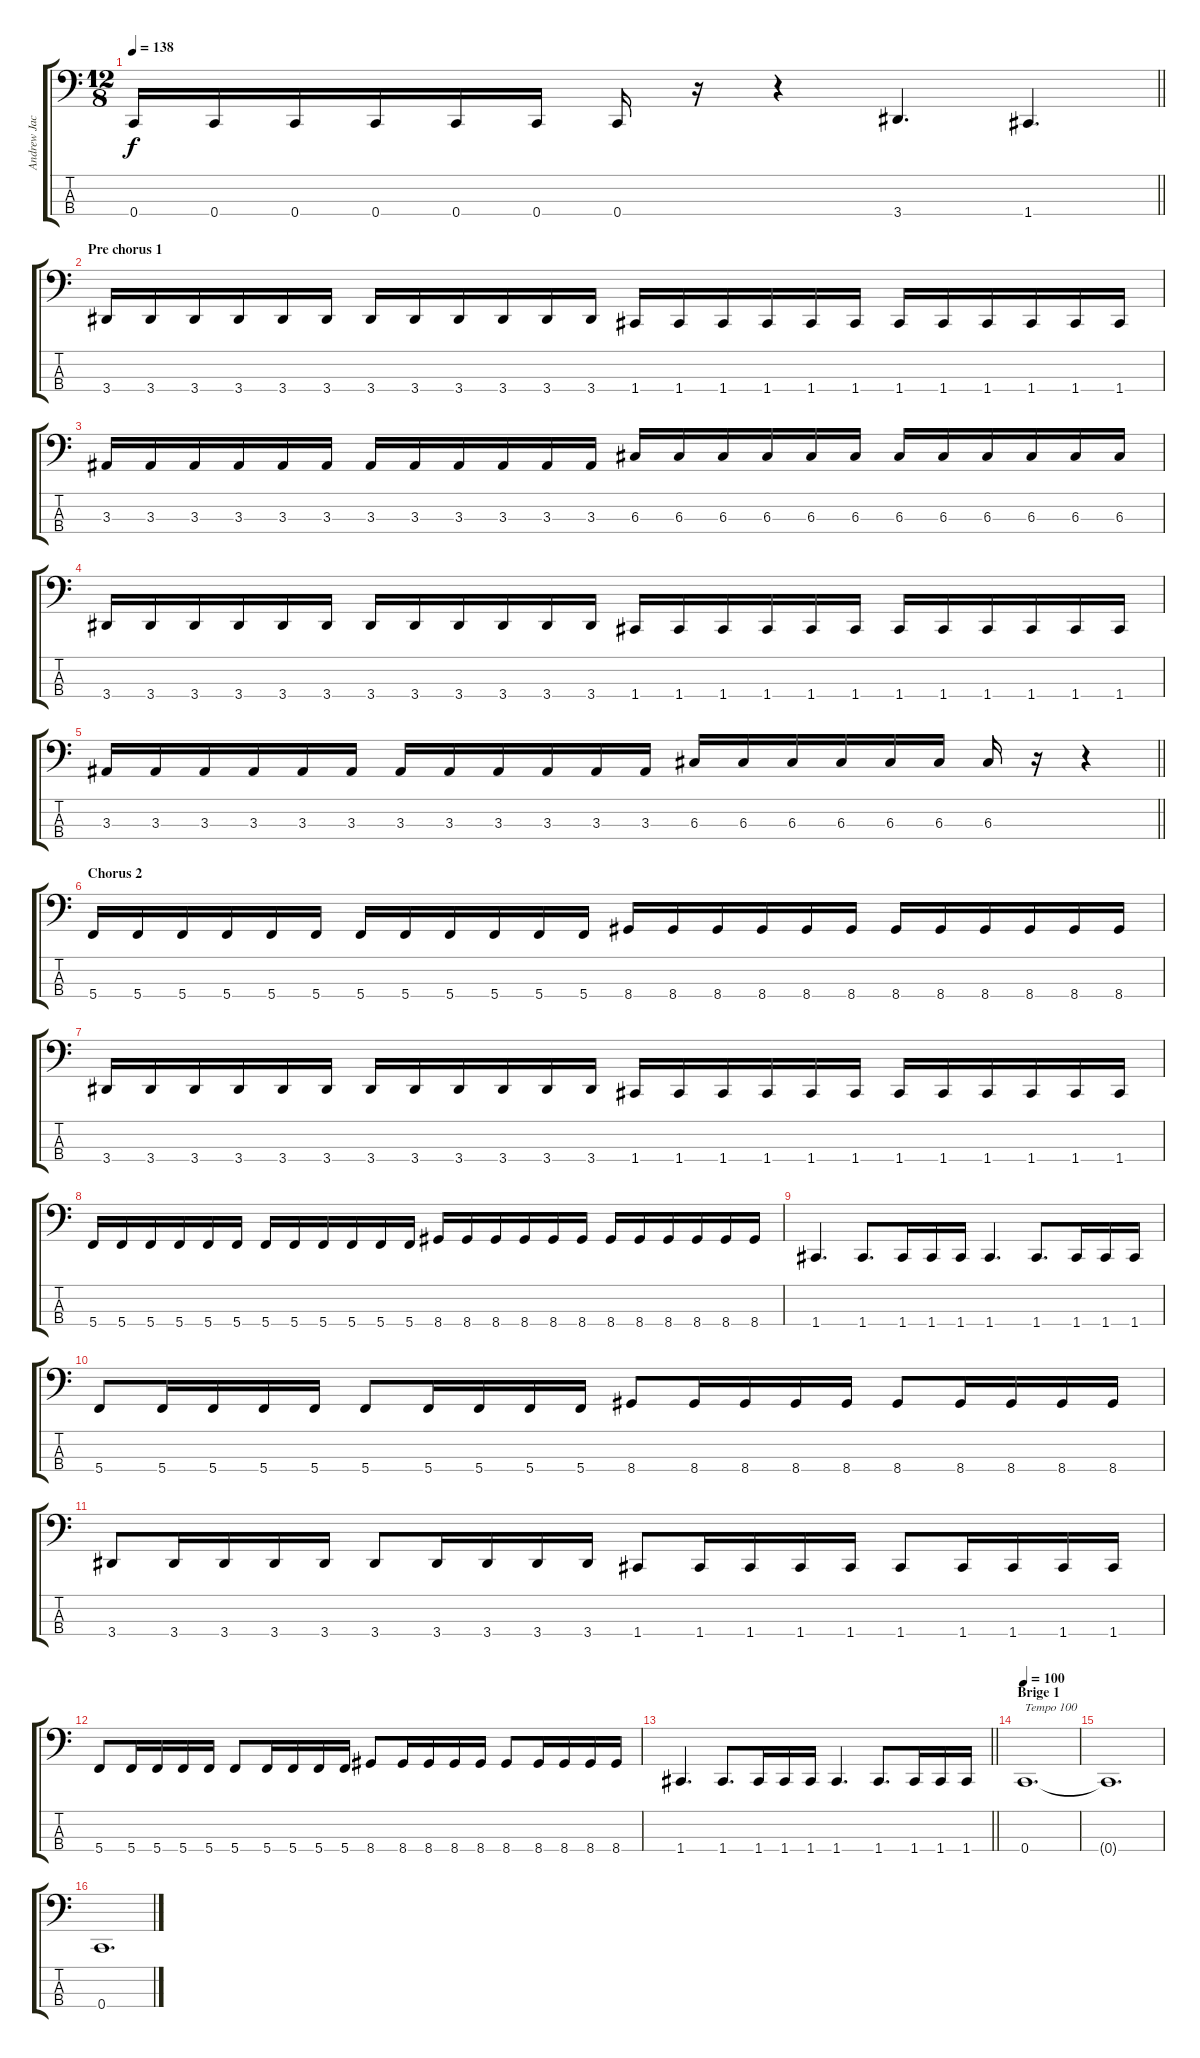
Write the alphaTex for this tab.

\track ("Andrew Jacobs" "Andrew Jac") {instrument electricbasspick}
\staff {score tabs}
\tuning (F2 C2 G1 C1) {hide}
\ts (12 8)
\tempo 138
\clef f4
\barLineRight lightlight
\ks c
0.4.16{dy f} 0.4.16 0.4.16 0.4.16 0.4.16 0.4.16 0.4.16 r.16 r.4 3.4.4{d} 1.4.4{d} |
\section ("" "Pre chorus 1")
3.4.16 3.4.16 3.4.16 3.4.16 3.4.16 3.4.16 3.4.16 3.4.16 3.4.16 3.4.16 3.4.16 3.4.16 1.4.16 1.4.16 1.4.16 1.4.16 1.4.16 1.4.16 1.4.16 1.4.16 1.4.16 1.4.16 1.4.16 1.4.16 |
3.3.16 3.3.16 3.3.16 3.3.16 3.3.16 3.3.16 3.3.16 3.3.16 3.3.16 3.3.16 3.3.16 3.3.16 6.3.16 6.3.16 6.3.16 6.3.16 6.3.16 6.3.16 6.3.16 6.3.16 6.3.16 6.3.16 6.3.16 6.3.16 |
3.4.16 3.4.16 3.4.16 3.4.16 3.4.16 3.4.16 3.4.16 3.4.16 3.4.16 3.4.16 3.4.16 3.4.16 1.4.16 1.4.16 1.4.16 1.4.16 1.4.16 1.4.16 1.4.16 1.4.16 1.4.16 1.4.16 1.4.16 1.4.16 |
\barLineRight lightlight
3.3.16 3.3.16 3.3.16 3.3.16 3.3.16 3.3.16 3.3.16 3.3.16 3.3.16 3.3.16 3.3.16 3.3.16 6.3.16 6.3.16 6.3.16 6.3.16 6.3.16 6.3.16 6.3.16 r.16 r.4 |
\section ("" "Chorus 2")
5.4.16 5.4.16 5.4.16 5.4.16 5.4.16 5.4.16 5.4.16 5.4.16 5.4.16 5.4.16 5.4.16 5.4.16 8.4.16 8.4.16 8.4.16 8.4.16 8.4.16 8.4.16 8.4.16 8.4.16 8.4.16 8.4.16 8.4.16 8.4.16 |
3.4.16 3.4.16 3.4.16 3.4.16 3.4.16 3.4.16 3.4.16 3.4.16 3.4.16 3.4.16 3.4.16 3.4.16 1.4.16 1.4.16 1.4.16 1.4.16 1.4.16 1.4.16 1.4.16 1.4.16 1.4.16 1.4.16 1.4.16 1.4.16 |
5.4.16 5.4.16 5.4.16 5.4.16 5.4.16 5.4.16 5.4.16 5.4.16 5.4.16 5.4.16 5.4.16 5.4.16 8.4.16 8.4.16 8.4.16 8.4.16 8.4.16 8.4.16 8.4.16 8.4.16 8.4.16 8.4.16 8.4.16 8.4.16 |
1.4.4{d} 1.4.8{d} 1.4.16 1.4.16 1.4.16 1.4.4{d} 1.4.8{d} 1.4.16 1.4.16 1.4.16 |
5.4.8 5.4.16 5.4.16 5.4.16 5.4.16 5.4.8 5.4.16 5.4.16 5.4.16 5.4.16 8.4.8 8.4.16 8.4.16 8.4.16 8.4.16 8.4.8 8.4.16 8.4.16 8.4.16 8.4.16 |
3.4.8 3.4.16 3.4.16 3.4.16 3.4.16 3.4.8 3.4.16 3.4.16 3.4.16 3.4.16 1.4.8 1.4.16 1.4.16 1.4.16 1.4.16 1.4.8 1.4.16 1.4.16 1.4.16 1.4.16 |
5.4.8 5.4.16 5.4.16 5.4.16 5.4.16 5.4.8 5.4.16 5.4.16 5.4.16 5.4.16 8.4.8 8.4.16 8.4.16 8.4.16 8.4.16 8.4.8 8.4.16 8.4.16 8.4.16 8.4.16 |
\barLineRight lightlight
1.4.4{d} 1.4.8{d} 1.4.16 1.4.16 1.4.16 1.4.4{d} 1.4.8{d} 1.4.16 1.4.16 1.4.16 |
\section ("" "Brige 1")
\tempo 100
0.4.1{d txt "Tempo 100"} |
0.4{t}.1{d} |
0.4.1{d}
